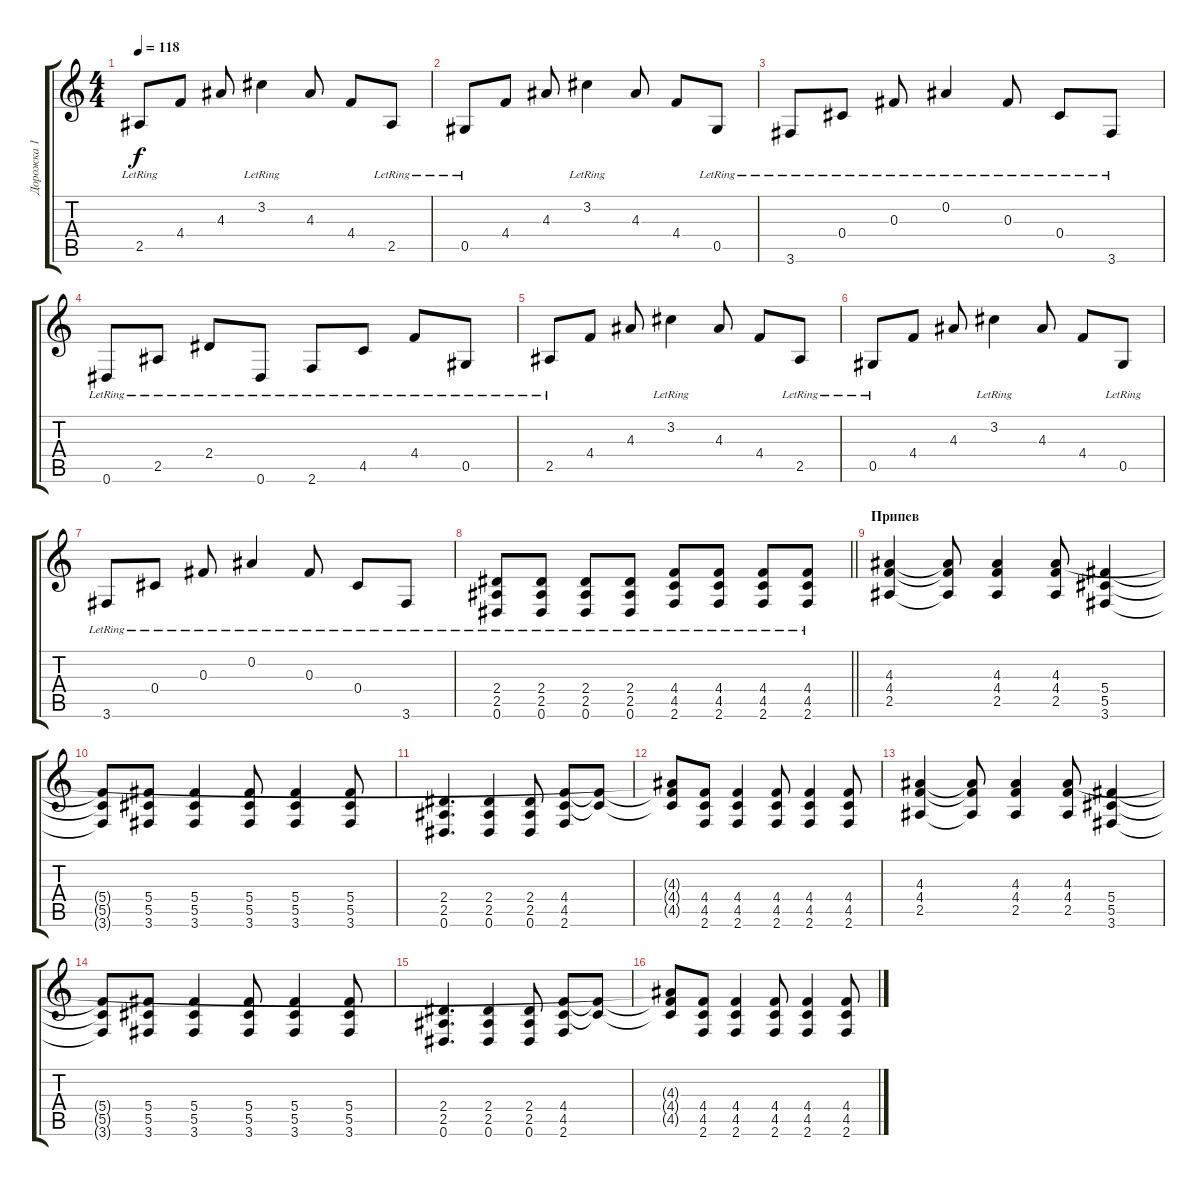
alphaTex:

\track ("Дорожка 1" "Дорожка 1") {instrument acousticguitarsteel}
\staff {score tabs}
\tuning (Eb4 Bb3 Gb3 Db3 Ab2 Eb2) {hide}
\ts (4 4)
\tempo 118
\clef g2
\ks c
2.5{lr}.8{dy f} 4.4.8 4.3.8 3.2{lr}.4 4.3.8 4.4.8 2.5{lr}.8 |
0.5{lr}.8 4.4.8 4.3.8 3.2{lr}.4 4.3.8 4.4.8 0.5{lr}.8 |
3.6{lr}.8 0.4{lr}.8 0.3{lr}.8 0.2{lr}.4 0.3{lr}.8 0.4{lr}.8 3.6{lr}.8 |
0.6{lr}.8 2.5{lr}.8 2.4{lr}.8 0.6{lr}.8 2.6{lr}.8 4.5{lr}.8 4.4{lr}.8 0.5{lr}.8 |
2.5{lr}.8 4.4.8 4.3.8 3.2{lr}.4 4.3.8 4.4.8 2.5{lr}.8 |
0.5{lr}.8 4.4.8 4.3.8 3.2{lr}.4 4.3.8 4.4.8 0.5{lr}.8 |
3.6{lr}.8 0.4{lr}.8 0.3{lr}.8 0.2{lr}.4 0.3{lr}.8 0.4{lr}.8 3.6{lr}.8 |
\barLineRight lightlight
(2.4 2.5 0.6{lr}).8 (2.4 2.5{lr} 0.6).8 (2.4{lr} 2.5 0.6).8 (2.4 2.5 0.6{lr}).8 (4.4 4.5 2.6{lr}).8 (4.4 4.5{lr} 2.6).8 (4.4{lr} 4.5 2.6).8 (4.4 4.5{lr} 2.6).8 |
\section ("" "Припев")
(4.3 4.4 2.5).4 (4.3{t} 4.4{t} 2.5{t}).8 (4.3 4.4 2.5).4 (4.3 4.4 2.5).8 (5.4 5.5 3.6).4 |
(5.4{t} 5.5{t} 3.6{t}).8 (5.4 5.5 3.6).8 (5.4 5.5 3.6).4 (5.4 5.5 3.6).8 (5.4 5.5 3.6).4 (5.4 5.5 3.6).8 |
(2.4 2.5 0.6).4{d} (2.4 2.5 0.6).4 (2.4 2.5 0.6).8 (4.4 4.5 2.6).8 (4.4{t} 4.5{t}).8 |
(4.3{t} 4.4{t} 4.5{t}).8 (4.4 4.5 2.6).8 (4.4 4.5 2.6).4 (4.4 4.5 2.6).8 (4.4 4.5 2.6).4 (4.4 4.5 2.6).8 |
(4.3 4.4 2.5).4 (4.3{t} 4.4{t} 2.5{t}).8 (4.3 4.4 2.5).4 (4.3 4.4 2.5).8 (5.4 5.5 3.6).4 |
(5.4{t} 5.5{t} 3.6{t}).8 (5.4 5.5 3.6).8 (5.4 5.5 3.6).4 (5.4 5.5 3.6).8 (5.4 5.5 3.6).4 (5.4 5.5 3.6).8 |
(2.4 2.5 0.6).4{d} (2.4 2.5 0.6).4 (2.4 2.5 0.6).8 (4.4 4.5 2.6).8 (4.4{t} 4.5{t}).8 |
(4.3{t} 4.4{t} 4.5{t}).8 (4.4 4.5 2.6).8 (4.4 4.5 2.6).4 (4.4 4.5 2.6).8 (4.4 4.5 2.6).4 (4.4 4.5 2.6).8
